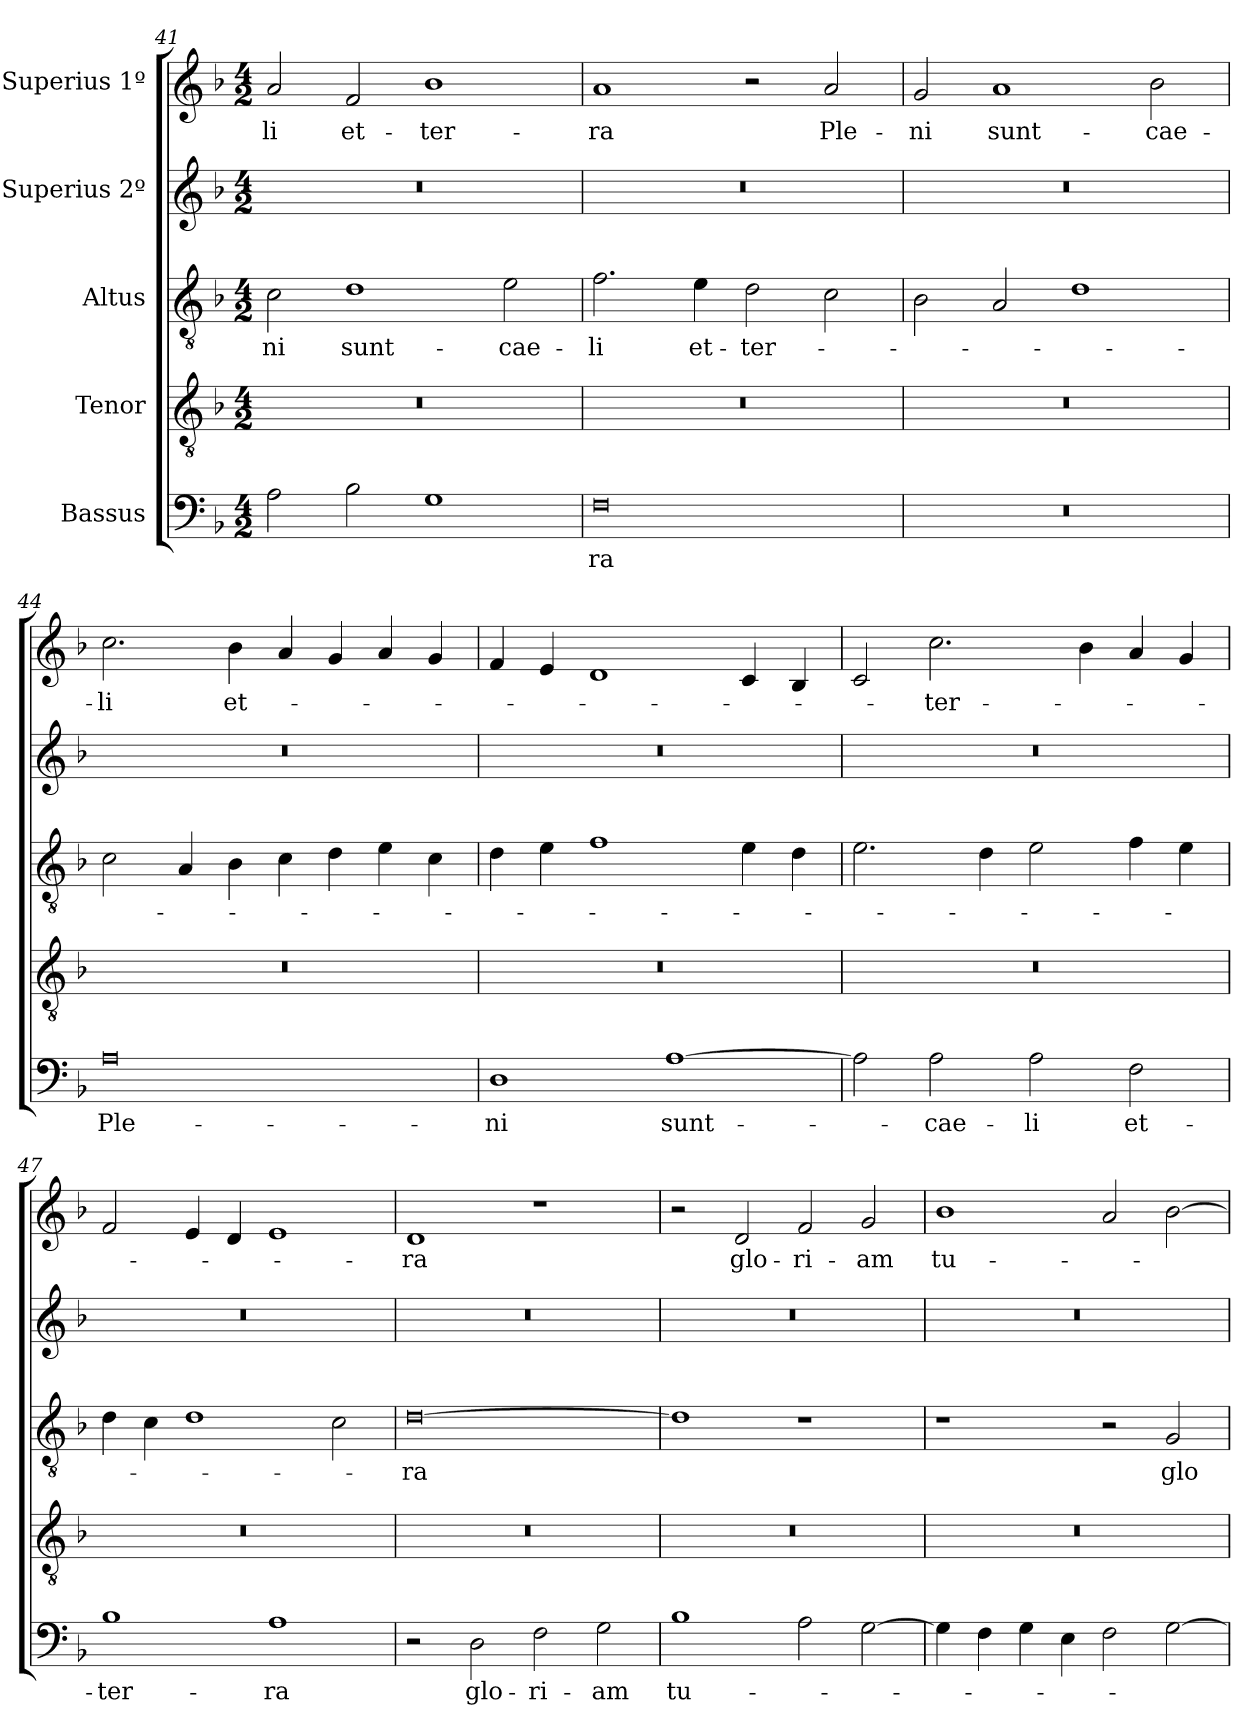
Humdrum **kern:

**kern	**text	**kern	**kern	**text	**kern	**kern	**text
*part5	*part5	*part4	*part3	*part3	*part2	*part1	*part1
*staff5	*staff5	*staff4	*staff3	*staff3	*staff2	*staff1	*staff1
*I"Bassus	*	*I"Tenor	*I"Altus	*	*I"Superius 2º	*I"Superius 1º	*
*clefF4	*	*clefGv2	*clefGv2	*	*clefG2	*clefG2	*
*k[b-]	*	*k[b-]	*k[b-]	*	*k[b-]	*k[b-]	*
*M4/2	*	*M4/2	*M4/2	*	*M4/2	*M4/2	*
=41	=41	=41	=41	=41	=41	=41	=41
2A\	.	0r	2c\	-ni	0r	2a/	-li
2B-\	.	.	1d\	sunt-	.	2f/	et-
1G\	.	.	.	.	.	1b-\	ter-
.	.	.	2e\	cae-	.	.	.
=42	=42	=42	=42	=42	=42	=42	=42
0F\	-ra	0r	2.f\	-li	0r	1a/	-ra
.	.	.	4e\	et-	.	.	.
.	.	.	2d\	ter-	.	2r	.
.	.	.	2c\	.	.	2a/	Ple-
=43	=43	=43	=43	=43	=43	=43	=43
0r	.	0r	2B-\	.	0r	2g/	-ni
.	.	.	2A/	.	.	1a/	sunt-
.	.	.	1d\	.	.	.	.
.	.	.	.	.	.	2b-\	cae-
=44	=44	=44	=44	=44	=44	=44	=44
0A\	Ple-	0r	2c\	.	0r	2.cc\	-li
.	.	.	4A/	.	.	.	.
.	.	.	4B-\	.	.	4b-\	et-
.	.	.	4c\	.	.	4a/	.
.	.	.	4d\	.	.	4g/	.
.	.	.	4e\	.	.	4a/	.
.	.	.	4c\	.	.	4g/	.
=45	=45	=45	=45	=45	=45	=45	=45
1D\	-ni	0r	4d\	.	0r	4f/	.
.	.	.	4e\	.	.	4e/	.
.	.	.	1f\	.	.	1d/	.
[1A\	sunt-	.	.	.	.	.	.
.	.	.	4e\	.	.	4c/	.
.	.	.	4d\	.	.	4B-/	.
=46	=46	=46	=46	=46	=46	=46	=46
2A\]	.	0r	2.e\	.	0r	2c/	.
2A\	cae-	.	.	.	.	2.cc\	ter-
.	.	.	4d\	.	.	.	.
2A\	-li	.	2e\	.	.	.	.
.	.	.	.	.	.	4b-\	.
2F\	et-	.	4f\	.	.	4a/	.
.	.	.	4e\	.	.	4g/	.
=47	=47	=47	=47	=47	=47	=47	=47
1B-\	ter-	0r	4d\	.	0r	2f/	.
.	.	.	4c\	.	.	.	.
.	.	.	1d\	.	.	4e/	.
.	.	.	.	.	.	4d/	.
1A\	-ra	.	.	.	.	1e/	.
.	.	.	2c\	.	.	.	.
=48	=48	=48	=48	=48	=48	=48	=48
2r	.	0r	[0d\	-ra	0r	1d/	-ra
2D\	glo-	.	.	.	.	.	.
2F\	-ri-	.	.	.	.	1r	.
2G\	-am	.	.	.	.	.	.
=49	=49	=49	=49	=49	=49	=49	=49
1B-\	tu-	0r	1d\]	.	0r	2r	.
.	.	.	.	.	.	2d/	glo-
2A\	.	.	1r	.	.	2f/	-ri-
[2G\	.	.	.	.	.	2g/	-am
=50	=50	=50	=50	=50	=50	=50	=50
4G\]	.	0r	1r	.	0r	1b-\	tu-
4F\	.	.	.	.	.	.	.
4G\	.	.	.	.	.	.	.
4E\	.	.	.	.	.	.	.
2F\	.	.	2r	.	.	2a/	.
[2G\	.	.	2G/	glo-	.	[2b-\	.
=	=	=	=	=	=	=	=
*-	*-	*-	*-	*-	*-	*-	*-
